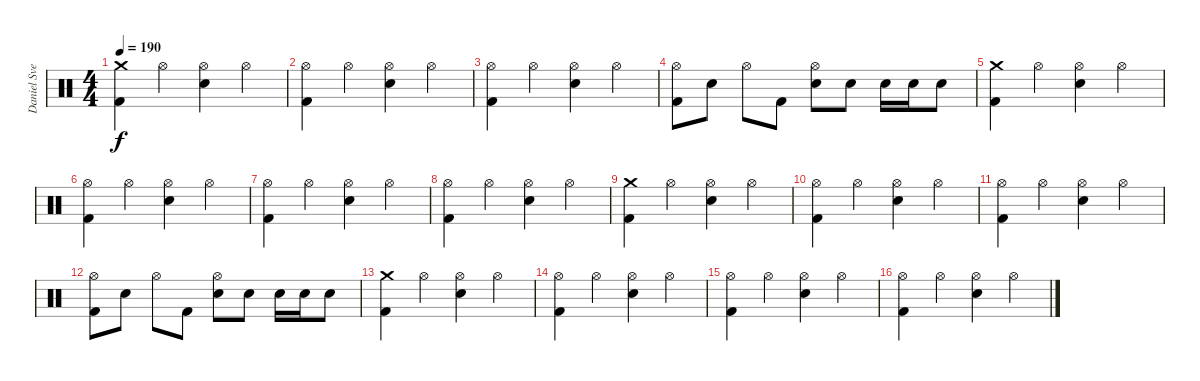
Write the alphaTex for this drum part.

\track ("Daniel Svensson" "Daniel Sve") {instrument percussion}
\staff {score}
\articulation defaults
\ts (4 4)
\tempo 190
\clef neutral
\ks c
("Kick (hit) 2" "Crash medium (hit)").4{dy f} "Hi-Hat (open)".4 ("Electric Snare (hit)" "Hi-Hat (open)").4 "Hi-Hat (open)".4 |
("Kick (hit) 2" "Hi-Hat (open)").4 "Hi-Hat (open)".4 ("Electric Snare (hit)" "Hi-Hat (open)").4 "Hi-Hat (open)".4 |
("Kick (hit) 2" "Hi-Hat (open)").4 "Hi-Hat (open)".4 ("Electric Snare (hit)" "Hi-Hat (open)").4 "Hi-Hat (open)".4 |
("Kick (hit) 2" "Hi-Hat (open)").8 "Electric Snare (hit)".8 "Hi-Hat (open)".8 "Kick (hit) 2".8 ("Electric Snare (hit)" "Hi-Hat (open)").8 "Electric Snare (hit)".8 "Electric Snare (hit)".16 "Electric Snare (hit)".16 "Electric Snare (hit)".8 |
("Kick (hit) 2" "Crash medium (hit)").4 "Hi-Hat (open)".4 ("Electric Snare (hit)" "Hi-Hat (open)").4 "Hi-Hat (open)".4 |
("Kick (hit) 2" "Hi-Hat (open)").4 "Hi-Hat (open)".4 ("Electric Snare (hit)" "Hi-Hat (open)").4 "Hi-Hat (open)".4 |
("Kick (hit) 2" "Hi-Hat (open)").4 "Hi-Hat (open)".4 ("Electric Snare (hit)" "Hi-Hat (open)").4 "Hi-Hat (open)".4 |
("Kick (hit) 2" "Hi-Hat (open)").4 "Hi-Hat (open)".4 ("Electric Snare (hit)" "Hi-Hat (open)").4 "Hi-Hat (open)".4 |
("Kick (hit) 2" "Crash medium (hit)").4 "Hi-Hat (open)".4 ("Electric Snare (hit)" "Hi-Hat (open)").4 "Hi-Hat (open)".4 |
("Kick (hit) 2" "Hi-Hat (open)").4 "Hi-Hat (open)".4 ("Electric Snare (hit)" "Hi-Hat (open)").4 "Hi-Hat (open)".4 |
("Kick (hit) 2" "Hi-Hat (open)").4 "Hi-Hat (open)".4 ("Electric Snare (hit)" "Hi-Hat (open)").4 "Hi-Hat (open)".4 |
("Kick (hit) 2" "Hi-Hat (open)").8 "Electric Snare (hit)".8 "Hi-Hat (open)".8 "Kick (hit) 2".8 ("Electric Snare (hit)" "Hi-Hat (open)").8 "Electric Snare (hit)".8 "Electric Snare (hit)".16 "Electric Snare (hit)".16 "Electric Snare (hit)".8 |
("Kick (hit) 2" "Crash medium (hit)").4 "Hi-Hat (open)".4 ("Electric Snare (hit)" "Hi-Hat (open)").4 "Hi-Hat (open)".4 |
("Kick (hit) 2" "Hi-Hat (open)").4 "Hi-Hat (open)".4 ("Electric Snare (hit)" "Hi-Hat (open)").4 "Hi-Hat (open)".4 |
("Kick (hit) 2" "Hi-Hat (open)").4 "Hi-Hat (open)".4 ("Electric Snare (hit)" "Hi-Hat (open)").4 "Hi-Hat (open)".4 |
("Kick (hit) 2" "Hi-Hat (open)").4 "Hi-Hat (open)".4 ("Electric Snare (hit)" "Hi-Hat (open)").4 "Hi-Hat (open)".4
